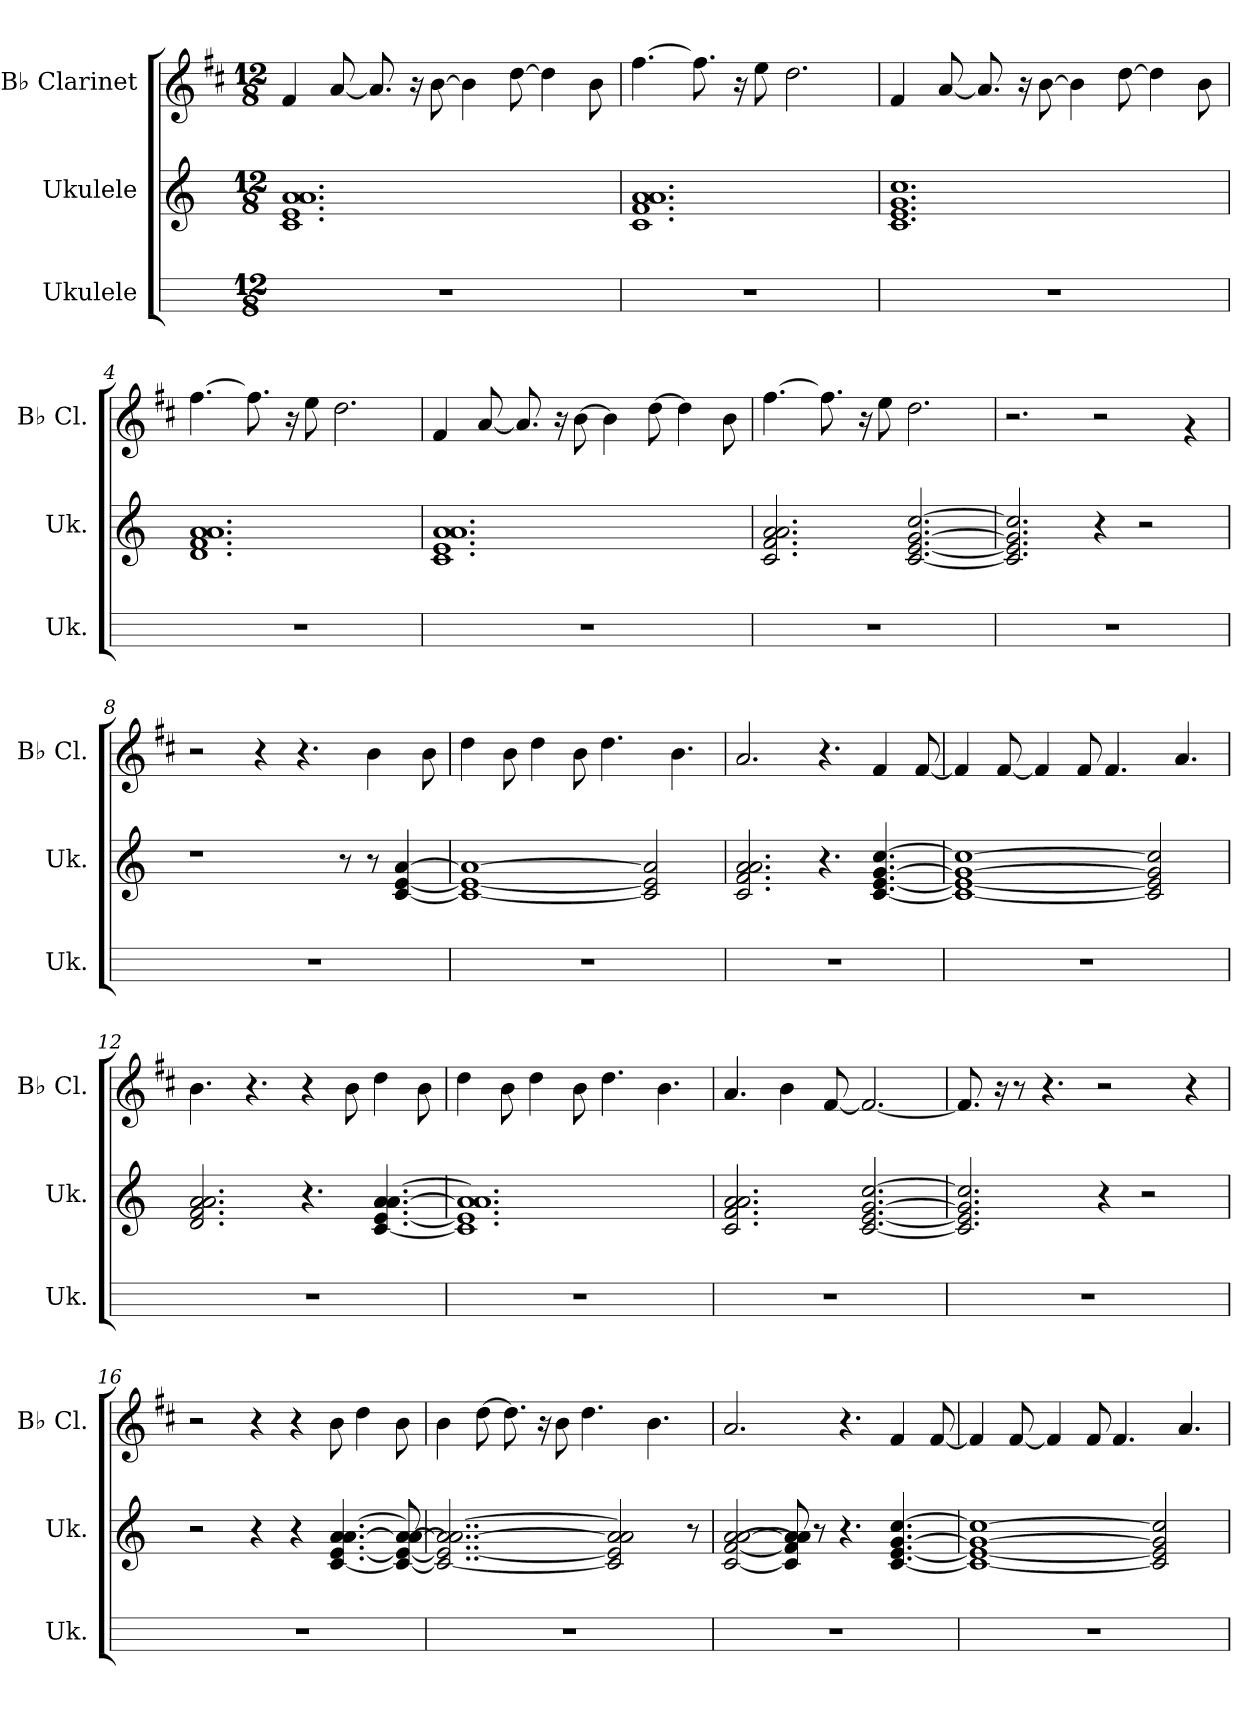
**kern	**kern	**kern	**dynam
*part3	*part2	*part1	*part1
*staff3	*staff2	*staff1	*staff1
*I"Ukulele	*I"Ukulele	*I"B♭ Clarinet	*
*I'Uk.	*I'Uk.	*I'B♭ Cl.	*
*stria4	*	*	*
*	*clefG2	*clefG2	*
*	*	*ITrd1c2	*
*k[]	*k[]	*k[]	*
*M12/8	*M12/8	*M12/8	*
*MM249	*MM249	*MM249	*
=1	=1	=1	=1
!	!	!	!LO:DY:b
!	!	!	!LO:DY:n=1:b
1.r	1.c 1.e 1.a 1.a	4e/	mf mf
.	.	[8g/	.
.	.	8.g/]	.
.	.	16r	.
.	.	[8a\	.
.	.	4a\]	.
.	.	[8cc\	.
.	.	4cc\]	.
.	.	8a\	.
=2	=2	=2	=2
1.r	1.c 1.f 1.a 1.a	[4.ee\	.
.	.	8.ee\]	.
.	.	16r	.
.	.	8dd\	.
.	.	2.cc\	.
=3	=3	=3	=3
1.r	1.c 1.e 1.g 1.cc	4e/	.
.	.	[8g/	.
.	.	8.g/]	.
.	.	16r	.
.	.	[8a\	.
.	.	4a\]	.
.	.	[8cc\	.
.	.	4cc\]	.
.	.	8a\	.
=4	=4	=4	=4
1.r	1.d 1.f 1.a 1.a	[4.ee\	.
.	.	8.ee\]	.
.	.	16r	.
.	.	8dd\	.
.	.	2.cc\	.
!!LO:LB:g=z
=5	=5	=5	=5
1.r	1.c 1.e 1.a 1.a	4e/	.
.	.	[8g/	.
.	.	8.g/]	.
.	.	16r	.
.	.	[8a\	.
.	.	4a\]	.
.	.	[8cc\	.
.	.	4cc\]	.
.	.	8a\	.
=6	=6	=6	=6
1.r	2.c/ 2.f/ 2.a/ 2.a/	[4.ee\	.
.	.	8.ee\]	.
.	.	16r	.
.	.	8dd\	.
.	[2.c/ [2.e/ [2.g/ [2.cc/	2.cc\	.
=7	=7	=7	=7
1.r	2.c/] 2.e/] 2.g/] 2.cc/]	2.r	.
.	4r	2r	.
.	2r	.	.
.	.	4rg	.
=8	=8	=8	=8
1.r	1r	2r	.
.	.	4r	.
.	.	4.r	.
.	8r	.	.
.	8r	4a\	.
.	[4c/ [4e/ [4a/	.	.
.	.	8a\	.
=9	=9	=9	=9
1.r	1c_ 1e_ 1a_	4cc\	.
.	.	8a\	.
.	.	4cc\	.
.	.	8a\	.
.	.	4.cc\	.
.	2c/] 2e/] 2a/]	.	.
.	.	4.a\	.
=10	=10	=10	=10
1.r	2.c/ 2.f/ 2.a/ 2.a/	2.g/	.
.	4.r	4.r	.
.	[4.c/ [4.e/ [4.g/ [4.cc/	4e/	.
.	.	[8e/	.
!!LO:LB:g=z
=11	=11	=11	=11
1.r	1c_ 1e_ 1g_ 1cc_	4e/]	.
.	.	[8e/	.
.	.	4e/]	.
.	.	8e/	.
.	.	4.e/	.
.	2c/] 2e/] 2g/] 2cc/]	.	.
.	.	4.g/	.
=12	=12	=12	=12
1.r	2.d/ 2.f/ 2.a/ 2.a/	4.a\	.
.	.	4.r	.
.	4.r	4r	.
.	.	8a\	.
.	[4.c/ [4.e/ [4.a/ [4.a/	4cc\	.
.	.	8a\	.
=13	=13	=13	=13
1.r	1.c] 1.e] 1.a] 1.a]	4cc\	.
.	.	8a\	.
.	.	4cc\	.
.	.	8a\	.
.	.	4.cc\	.
.	.	4.a\	.
=14	=14	=14	=14
1.r	2.c/ 2.f/ 2.a/ 2.a/	4.g/	.
.	.	4a\	.
.	.	[8e/	.
.	[2.c/ [2.e/ [2.g/ [2.cc/	2.e/_	.
=15	=15	=15	=15
1.r	2.c/] 2.e/] 2.g/] 2.cc/]	8.e/]	.
.	.	16r	.
.	.	8r	.
.	.	4.r	.
.	4r	2r	.
.	2r	.	.
.	.	4r	.
!!LO:PB:g=z
=16	=16	=16	=16
1.r	2r	2r	.
.	4r	4r	.
.	4r	4r	.
.	[4.c/ [4.e/ [4.a/ [4.a/	8a\	.
.	.	4cc\	.
.	8c/_ 8e/_ 8a/_ 8a/_	8a\	.
=17	=17	=17	=17
1.r	2..c/_ 2..e/_ 2..a/_ 2..a/_	4a\	.
.	.	[8cc\	.
.	.	8.cc\]	.
.	.	16r	.
.	.	8a\	.
.	.	4.cc\	.
.	2c/] 2e/] 2a/] 2a/]	.	.
.	.	4.a\	.
.	8r	.	.
=18	=18	=18	=18
1.r	[2c/ [2f/ [2a/ [2a/	2.g/	.
.	8c/] 8f/] 8a/] 8a/]	.	.
.	8r	.	.
.	4.r	4.r	.
.	[4.c/ [4.e/ [4.g/ [4.cc/	4e/	.
.	.	[8e/	.
=19	=19	=19	=19
1.r	1c_ 1e_ 1g_ 1cc_	4e/]	.
.	.	[8e/	.
.	.	4e/]	.
.	.	8e/	.
.	.	4.e/	.
.	2c/] 2e/] 2g/] 2cc/]	.	.
.	.	4.g/	.
=	=	=	=
*-	*-	*-	*-
